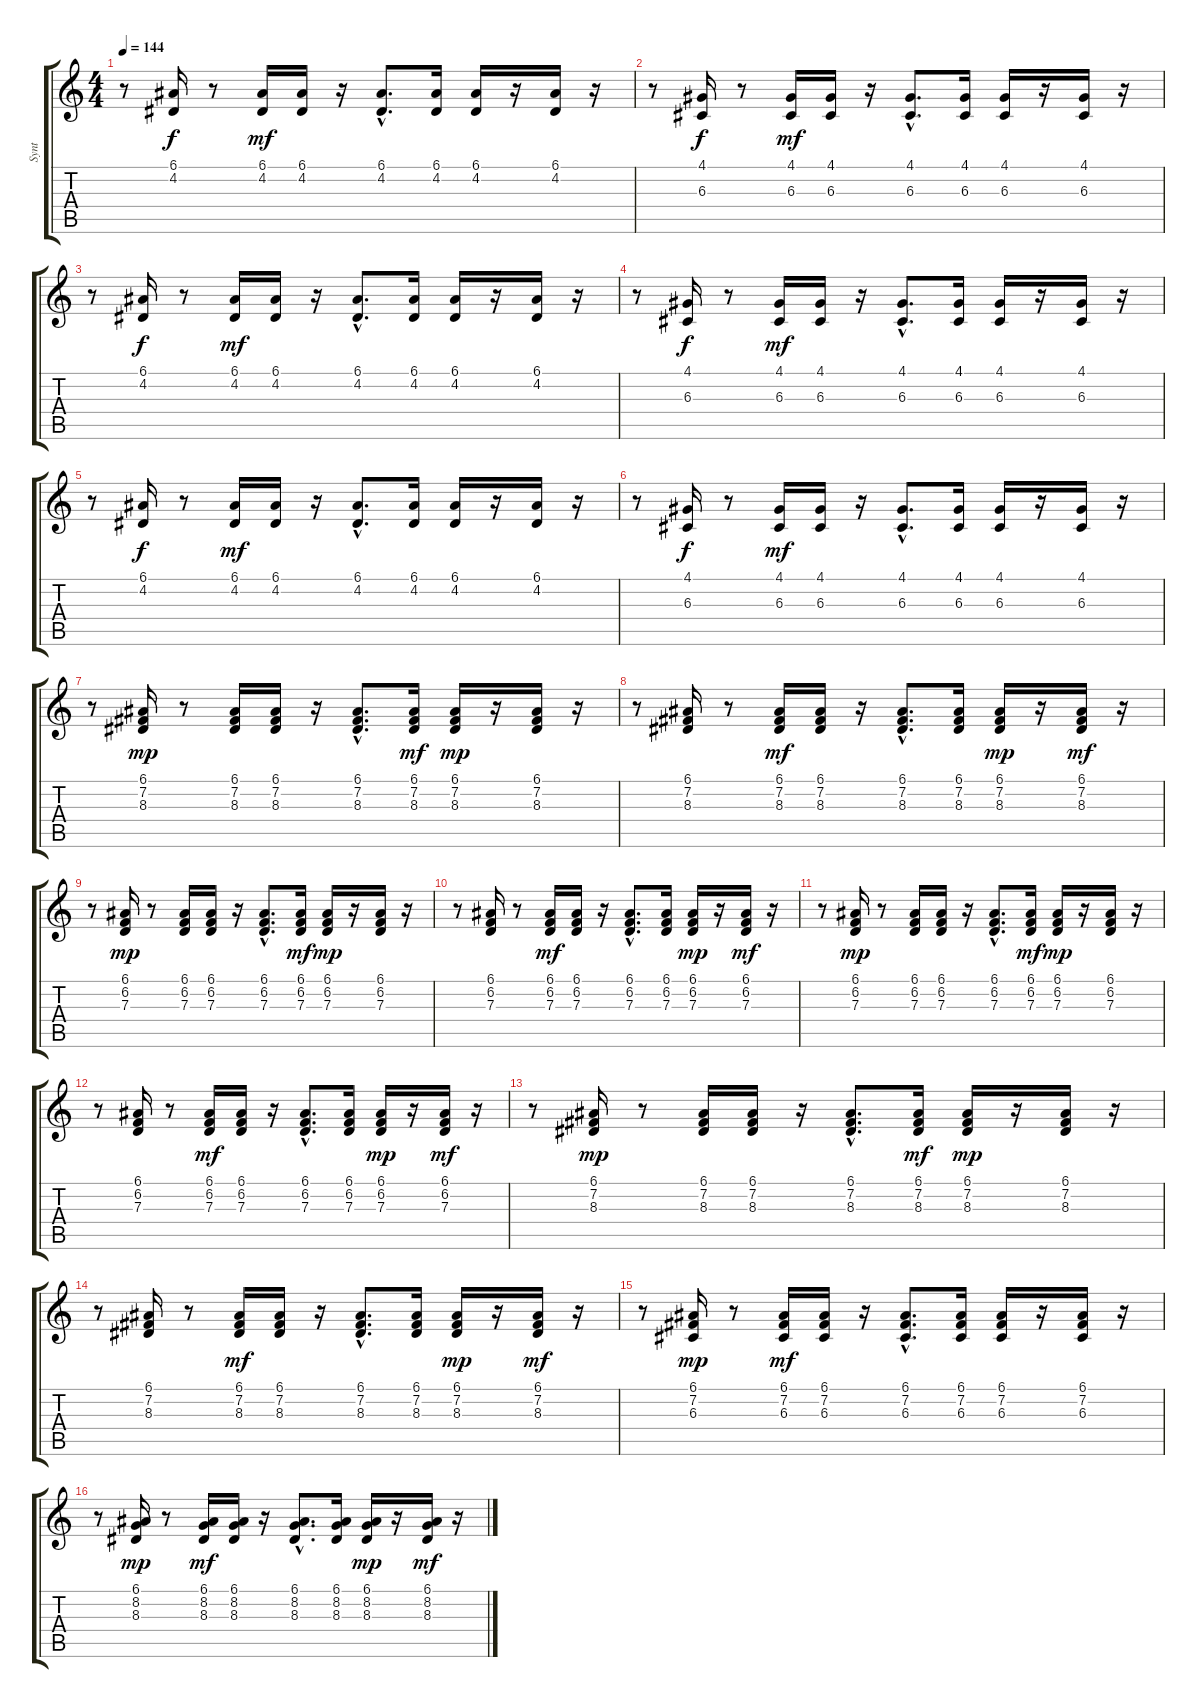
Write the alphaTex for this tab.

\track ("Synt" "Synt") {instrument lead5charang}
\staff {score tabs}
\tuning (E4 B3 G3 D3 A2 E2) {hide}
\ts (4 4)
\tempo 144
\clef g2
\ks c
r.8{dy mf} (6.1 4.2).16{dy f} r.8 (6.1 4.2).16{dy mf} (6.1 4.2).16 r.16 (6.1{hac} 4.2{hac}).8{d} (6.1 4.2).16 (6.1 4.2).16 r.16 (6.1 4.2).16 r.16 |
r.8 (4.1 6.3).16{dy f} r.8 (4.1 6.3).16{dy mf} (4.1 6.3).16 r.16 (4.1{hac} 6.3{hac}).8{d} (4.1 6.3).16 (4.1 6.3).16 r.16 (4.1 6.3).16 r.16 |
r.8 (6.1 4.2).16{dy f} r.8 (6.1 4.2).16{dy mf} (6.1 4.2).16 r.16 (6.1{hac} 4.2{hac}).8{d} (6.1 4.2).16 (6.1 4.2).16 r.16 (6.1 4.2).16 r.16 |
r.8 (4.1 6.3).16{dy f} r.8 (4.1 6.3).16{dy mf} (4.1 6.3).16 r.16 (4.1{hac} 6.3{hac}).8{d} (4.1 6.3).16 (4.1 6.3).16 r.16 (4.1 6.3).16 r.16 |
r.8 (6.1 4.2).16{dy f} r.8 (6.1 4.2).16{dy mf} (6.1 4.2).16 r.16 (6.1{hac} 4.2{hac}).8{d} (6.1 4.2).16 (6.1 4.2).16 r.16 (6.1 4.2).16 r.16 |
r.8 (4.1 6.3).16{dy f} r.8 (4.1 6.3).16{dy mf} (4.1 6.3).16 r.16 (4.1{hac} 6.3{hac}).8{d} (4.1 6.3).16 (4.1 6.3).16 r.16 (4.1 6.3).16 r.16 |
r.8 (6.1 7.2 8.3).16{dy mp} r.8 (6.1 7.2 8.3).16 (6.1 7.2 8.3).16 r.16 (6.1{hac} 7.2{hac} 8.3{hac}).8{d} (6.1 7.2 8.3).16{dy mf} (6.1 7.2 8.3).16{dy mp} r.16 (6.1 7.2 8.3).16 r.16 |
r.8 (6.1 7.2 8.3).16 r.8 (6.1 7.2 8.3).16{dy mf} (6.1 7.2 8.3).16 r.16 (6.1{hac} 7.2{hac} 8.3{hac}).8{d} (6.1 7.2 8.3).16 (6.1 7.2 8.3).16{dy mp} r.16 (6.1 7.2 8.3).16{dy mf} r.16 |
r.8 (6.1 6.2 7.3).16{dy mp} r.8 (6.1 6.2 7.3).16 (6.1 6.2 7.3).16 r.16 (6.1{hac} 6.2{hac} 7.3{hac}).8{d} (6.1 6.2 7.3).16{dy mf} (6.1 6.2 7.3).16{dy mp} r.16 (6.1 6.2 7.3).16 r.16 |
r.8 (6.1 6.2 7.3).16 r.8 (6.1 6.2 7.3).16{dy mf} (6.1 6.2 7.3).16 r.16 (6.1{hac} 6.2{hac} 7.3{hac}).8{d} (6.1 6.2 7.3).16 (6.1 6.2 7.3).16{dy mp} r.16 (6.1 6.2 7.3).16{dy mf} r.16 |
r.8 (6.1 6.2 7.3).16{dy mp} r.8 (6.1 6.2 7.3).16 (6.1 6.2 7.3).16 r.16 (6.1{hac} 6.2{hac} 7.3{hac}).8{d} (6.1 6.2 7.3).16{dy mf} (6.1 6.2 7.3).16{dy mp} r.16 (6.1 6.2 7.3).16 r.16 |
r.8 (6.1 6.2 7.3).16 r.8 (6.1 6.2 7.3).16{dy mf} (6.1 6.2 7.3).16 r.16 (6.1{hac} 6.2{hac} 7.3{hac}).8{d} (6.1 6.2 7.3).16 (6.1 6.2 7.3).16{dy mp} r.16 (6.1 6.2 7.3).16{dy mf} r.16 |
r.8 (6.1 7.2 8.3).16{dy mp} r.8 (6.1 7.2 8.3).16 (6.1 7.2 8.3).16 r.16 (6.1{hac} 7.2{hac} 8.3{hac}).8{d} (6.1 7.2 8.3).16{dy mf} (6.1 7.2 8.3).16{dy mp} r.16 (6.1 7.2 8.3).16 r.16 |
r.8 (6.1 7.2 8.3).16 r.8 (6.1 7.2 8.3).16{dy mf} (6.1 7.2 8.3).16 r.16 (6.1{hac} 7.2{hac} 8.3{hac}).8{d} (6.1 7.2 8.3).16 (6.1 7.2 8.3).16{dy mp} r.16 (6.1 7.2 8.3).16{dy mf} r.16 |
r.8 (6.1 7.2 6.3).16{dy mp} r.8 (6.1 7.2 6.3).16{dy mf} (6.1 7.2 6.3).16 r.16 (6.1{hac} 7.2{hac} 6.3{hac}).8{d} (6.1 7.2 6.3).16 (6.1 7.2 6.3).16 r.16 (6.1 7.2 6.3).16 r.16 |
r.8 (6.1 8.2 8.3).16{dy mp} r.8 (6.1 8.2 8.3).16{dy mf} (6.1 8.2 8.3).16 r.16 (6.1{hac} 8.2{hac} 8.3{hac}).8{d} (6.1 8.2 8.3).16 (6.1 8.2 8.3).16{dy mp} r.16 (6.1 8.2 8.3).16{dy mf} r.16
